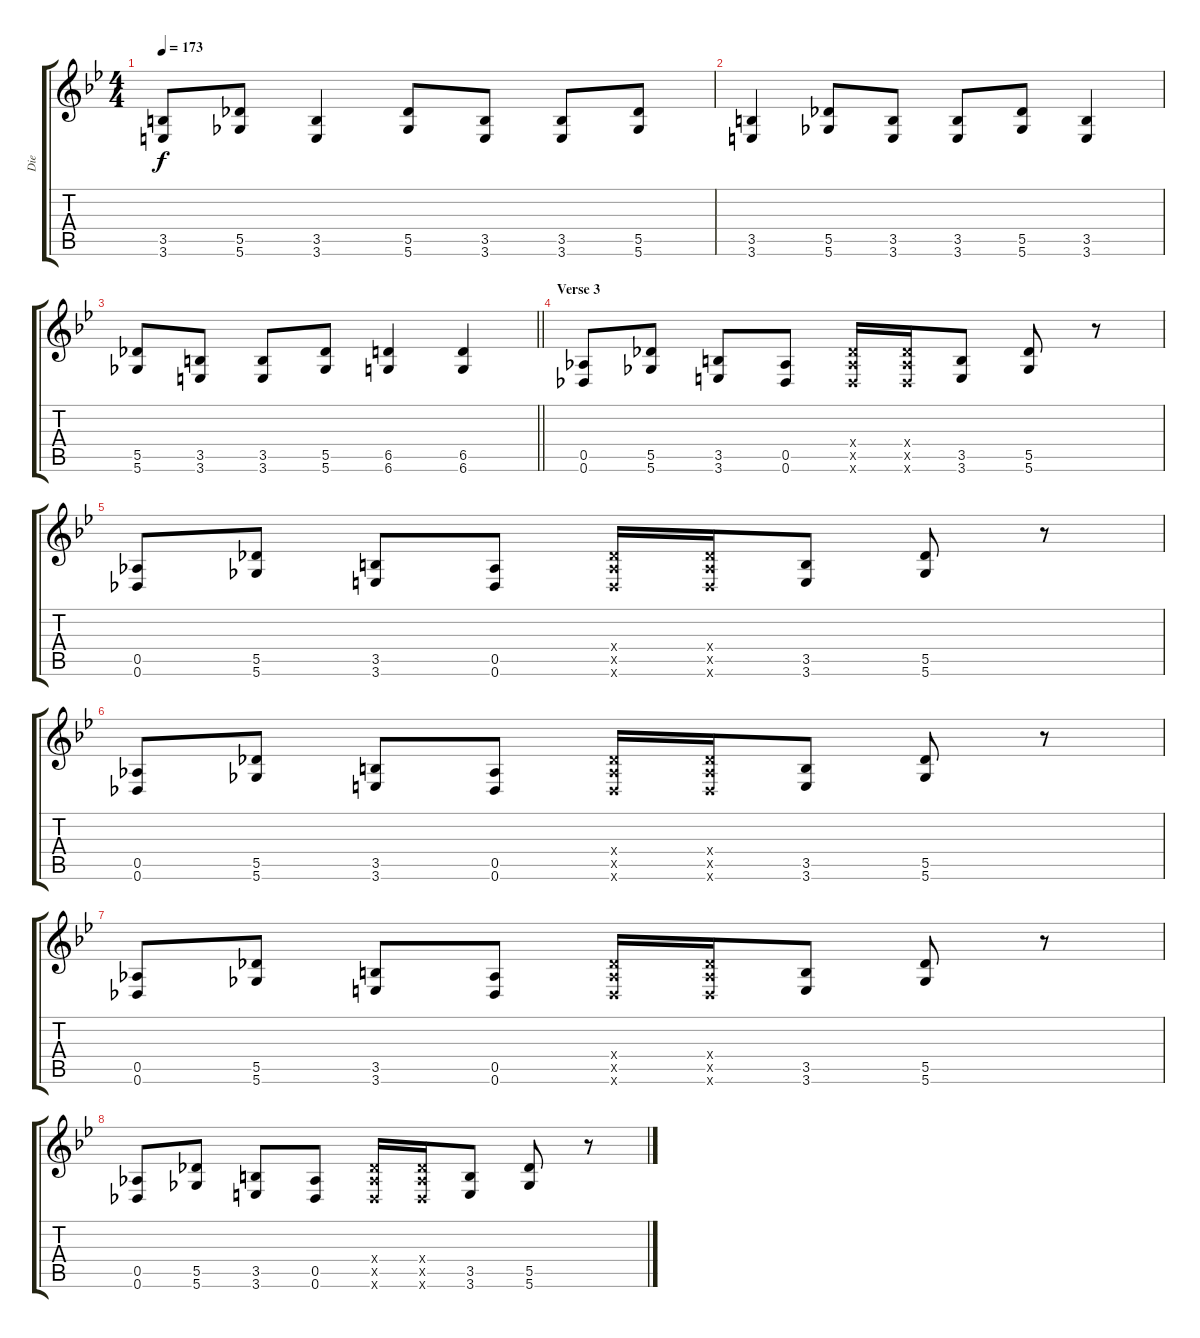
\track ("Die" "Die") {instrument distortionguitar}
\staff {score tabs}
\tuning (Eb4 Bb3 Gb3 Db3 Ab2 Db2) {hide}
\ts (4 4)
\tempo 173
\clef g2
\ks bb
(3.5 3.6).8{dy f} (5.5 5.6).8 (3.5 3.6).4 (5.5 5.6).8 (3.5 3.6).8 (3.5 3.6).8 (5.5 5.6).8 |
(3.5 3.6).4 (5.5 5.6).8 (3.5 3.6).8 (3.5 3.6).8 (5.5 5.6).8 (3.5 3.6).4 |
\barLineRight lightlight
(5.5 5.6).8 (3.5 3.6).8 (3.5 3.6).8 (5.5 5.6).8 (6.5 6.6).4 (6.5 6.6).4 |
\section ("" "Verse 3")
(0.5 0.6).8 (5.5 5.6).8 (3.5 3.6).8 (0.5 0.6).8 (0.4{x} 0.5{x} 0.6{x}).16 (0.4{x} 0.5{x} 0.6{x}).16 (3.5 3.6).8 (5.5 5.6).8 r.8 |
(0.5 0.6).8 (5.5 5.6).8 (3.5 3.6).8 (0.5 0.6).8 (0.4{x} 0.5{x} 0.6{x}).16 (0.4{x} 0.5{x} 0.6{x}).16 (3.5 3.6).8 (5.5 5.6).8 r.8 |
(0.5 0.6).8 (5.5 5.6).8 (3.5 3.6).8 (0.5 0.6).8 (0.4{x} 0.5{x} 0.6{x}).16 (0.4{x} 0.5{x} 0.6{x}).16 (3.5 3.6).8 (5.5 5.6).8 r.8 |
(0.5 0.6).8 (5.5 5.6).8 (3.5 3.6).8 (0.5 0.6).8 (0.4{x} 0.5{x} 0.6{x}).16 (0.4{x} 0.5{x} 0.6{x}).16 (3.5 3.6).8 (5.5 5.6).8 r.8 |
(0.5 0.6).8 (5.5 5.6).8 (3.5 3.6).8 (0.5 0.6).8 (0.4{x} 0.5{x} 0.6{x}).16 (0.4{x} 0.5{x} 0.6{x}).16 (3.5 3.6).8 (5.5 5.6).8 r.8
